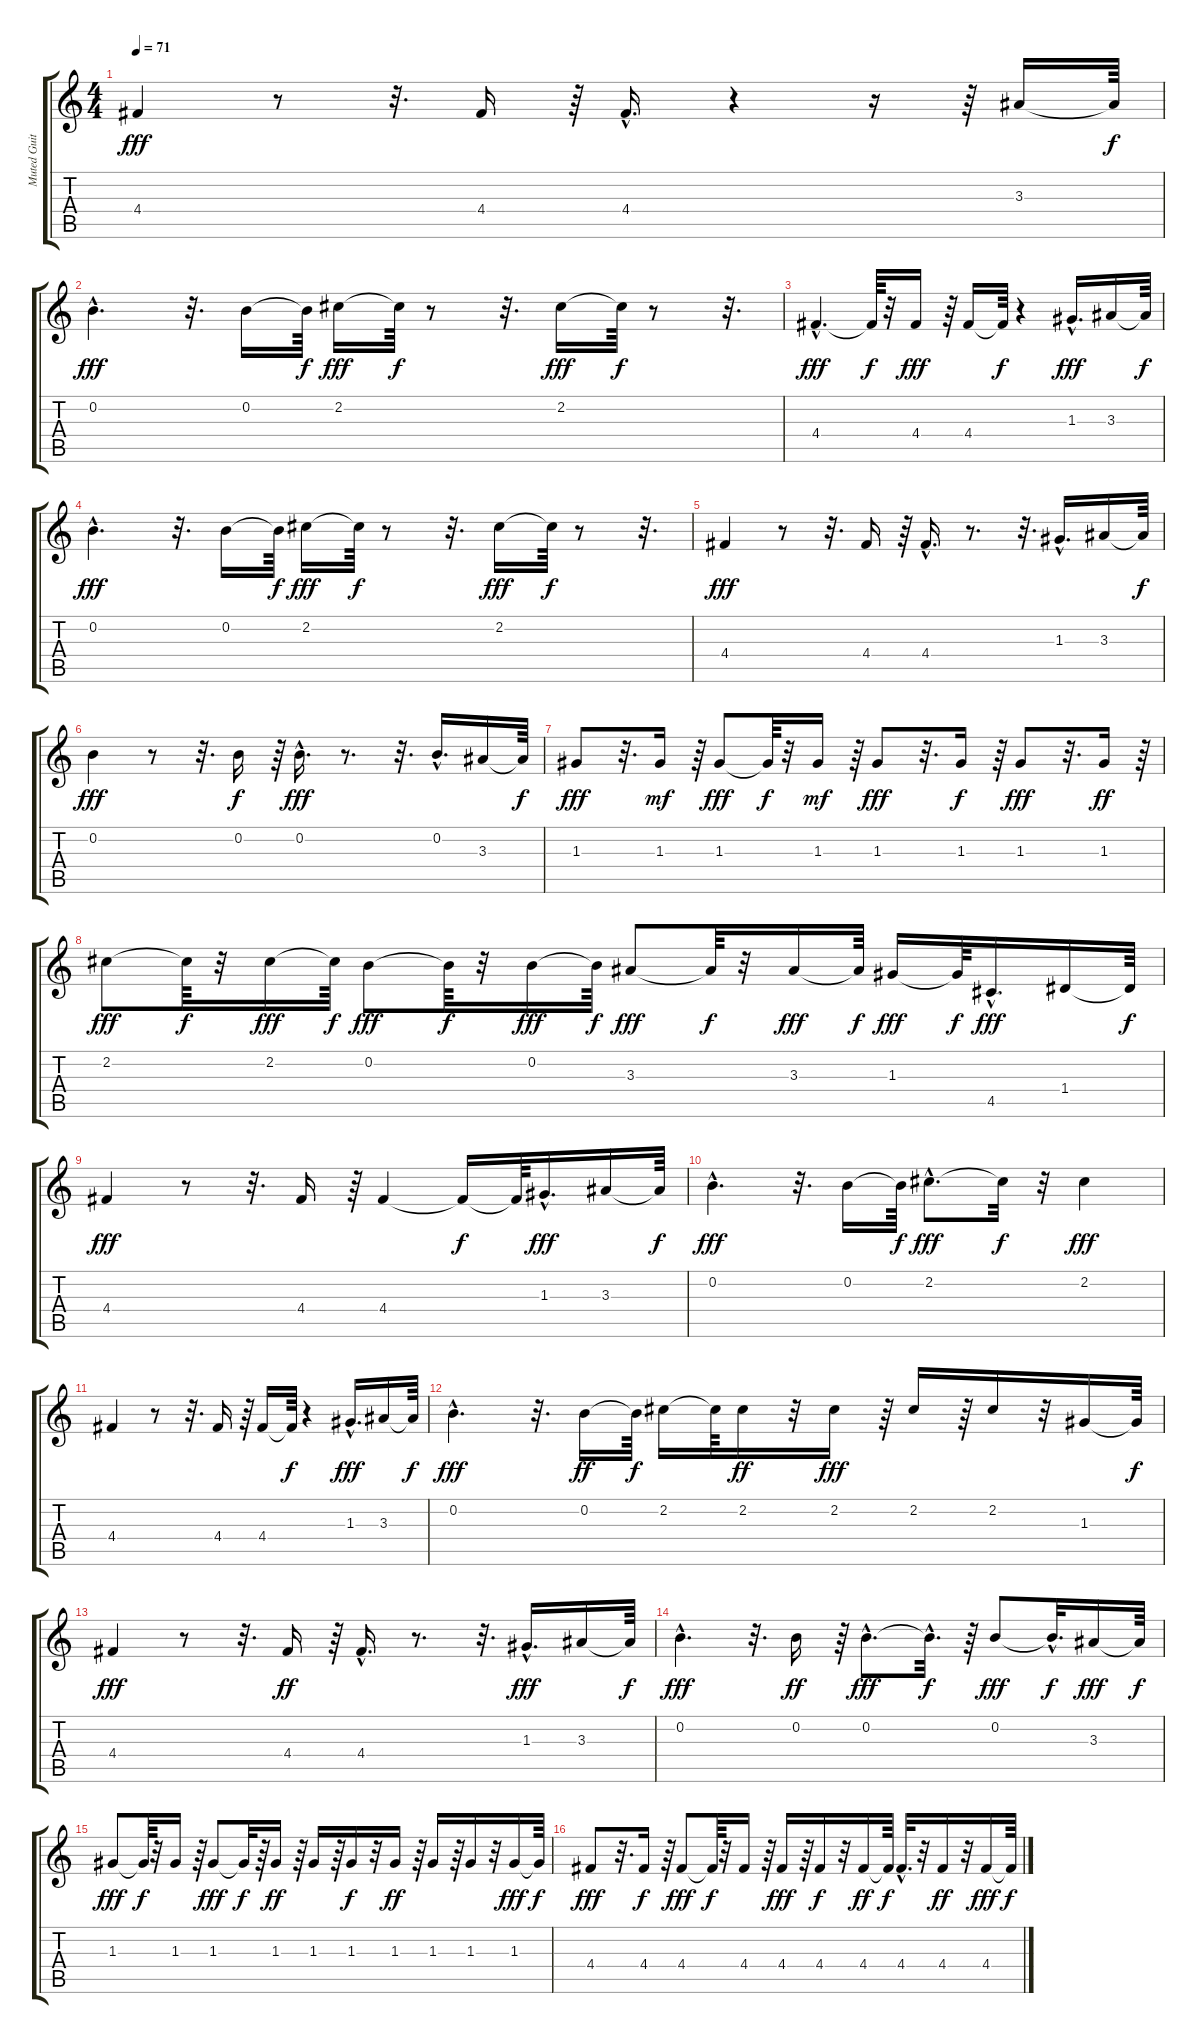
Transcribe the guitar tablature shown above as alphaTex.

\track ("Muted Guitar        " "Muted Guit") {instrument acousticbass}
\staff {score tabs}
\tuning (E4 B3 G3 D3 A2 E2) {hide}
\ts (4 4)
\tempo 71
\clef g2
\ks c
4.4.4{dy fff} r.8 r.32{d} 4.4.16 r.64 4.4{hac}.16{d} r.4 r.16 r.64 3.3.16 3.3{t}.64{dy f} |
0.2{hac}.4{d dy fff} r.32{d} 0.2.16 0.2{t}.64{dy f} 2.2.16{dy fff} 2.2{t}.64{dy f} r.8 r.32{d} 2.2.16{dy fff} 2.2{t}.64{dy f} r.8 r.32{d} |
4.4{hac}.4{d dy fff} 4.4{t}.64{dy f} r.32 4.4.16{dy fff} r.64 4.4.16 4.4{t}.64{dy f} r.4 1.3{hac}.16{d dy fff} 3.3.16 3.3{t}.64{dy f} |
0.2{hac}.4{d dy fff} r.32{d} 0.2.16 0.2{t}.64{dy f} 2.2.16{dy fff} 2.2{t}.64{dy f} r.8 r.32{d} 2.2.16{dy fff} 2.2{t}.64{dy f} r.8 r.32{d} |
4.4.4{dy fff} r.8 r.32{d} 4.4.16 r.64 4.4{hac}.16{d} r.8{d} r.32{d} 1.3{hac}.16{d} 3.3.16 3.3{t}.64{dy f} |
0.2.4{dy fff} r.8 r.32{d} 0.2.16{dy f} r.64 0.2{hac}.16{d dy fff} r.8{d} r.32{d} 0.2{hac}.16{d} 3.3.16 3.3{t}.64{dy f} |
1.3.8{dy fff} r.32{d} 1.3.16{dy mf} r.64 1.3.8{dy fff} 1.3{t}.64{dy f} r.32 1.3.16{dy mf} r.64 1.3.8{dy fff} r.32{d} 1.3.16{dy f} r.64 1.3.8{dy fff} r.32{d} 1.3.16{dy ff} r.64 |
2.2.8{dy fff} 2.2{t}.64{dy f} r.32 2.2.16{dy fff} 2.2{t}.64{dy f} 0.2.8{dy fff} 0.2{t}.64{dy f} r.32 0.2.16{dy fff} 0.2{t}.64{dy f} 3.3.8{dy fff} 3.3{t}.64{dy f} r.32 3.3.16{dy fff} 3.3{t}.64{dy f} 1.3.16{dy fff} 1.3{t}.64{dy f} 4.5{hac}.16{d dy fff} 1.4.16 1.4{t}.64{dy f} |
4.4.4{dy fff} r.8 r.32{d} 4.4.16 r.64 4.4.4 4.4{t}.16{dy f} 4.4{t}.64 1.3{hac}.16{d dy fff} 3.3.16 3.3{t}.64{dy f} |
0.2{hac}.4{d dy fff} r.32{d} 0.2.16 0.2{t}.64{dy f} 2.2{hac}.8{d dy fff} 2.2{t}.32{dy f} r.32 2.2.4{dy fff} |
4.4.4 r.8 r.32{d} 4.4.16 r.64 4.4.16 4.4{t}.64{dy f} r.4 1.3{hac}.16{d dy fff} 3.3.16 3.3{t}.64{dy f} |
0.2{hac}.4{d dy fff} r.32{d} 0.2.16{dy ff} 0.2{t}.64{dy f} 2.2.16 2.2{t}.64 2.2.16{dy ff} r.32 2.2.16{dy fff} r.64 2.2.16 r.64 2.2.16 r.32 1.3.16 1.3{t}.64{dy f} |
4.4.4{dy fff} r.8 r.32{d} 4.4.16{dy ff} r.64 4.4{hac}.16{d} r.8{d} r.32{d} 1.3{hac}.16{d dy fff} 3.3.16 3.3{t}.64{dy f} |
0.2{hac}.4{d dy fff} r.32{d} 0.2.16{dy ff} r.64 0.2{hac}.8{d dy fff} 0.2{hac t}.32{d dy f} r.64 0.2.8{dy fff} 0.2{hac t}.32{d dy f} 3.3.16{dy fff} 3.3{t}.64{dy f} |
1.3.8{dy fff} 1.3{t}.64{dy f} r.32 1.3.16 r.64 1.3.8{dy fff} 1.3{t}.32{dy f} r.64 1.3.16{dy ff} r.64 1.3.16 r.64 1.3.16{dy f} r.32 1.3.16{dy ff} r.64 1.3.16 r.64 1.3.16 r.32 1.3.16{dy fff} 1.3{t}.64{dy f} |
4.4.8{dy fff} r.32{d} 4.4.16{dy f} r.64 4.4.8{dy fff} 4.4{t}.64{dy f} r.32 4.4.16 r.64 4.4.16{dy fff} r.64 4.4.16{dy f} r.32 4.4.16{dy ff} 4.4{t}.64{dy f} 4.4{hac}.32{d} r.32 4.4.16{dy ff} r.32 4.4.16{dy fff} 4.4{t}.64{dy f}
